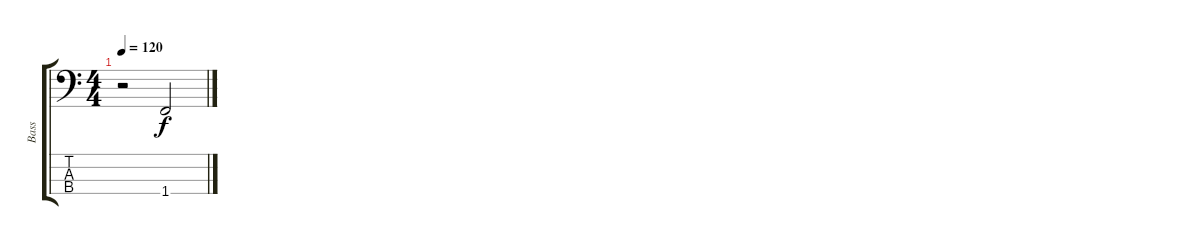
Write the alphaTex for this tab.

\track ("Bass" "Bass") {instrument electricbasspick}
\staff {score tabs}
\tuning (G2 D2 A1 E1) {hide}
\ts (4 4)
\tempo 120
\clef f4
\ks c
r.2{dy f} 1.4.2
